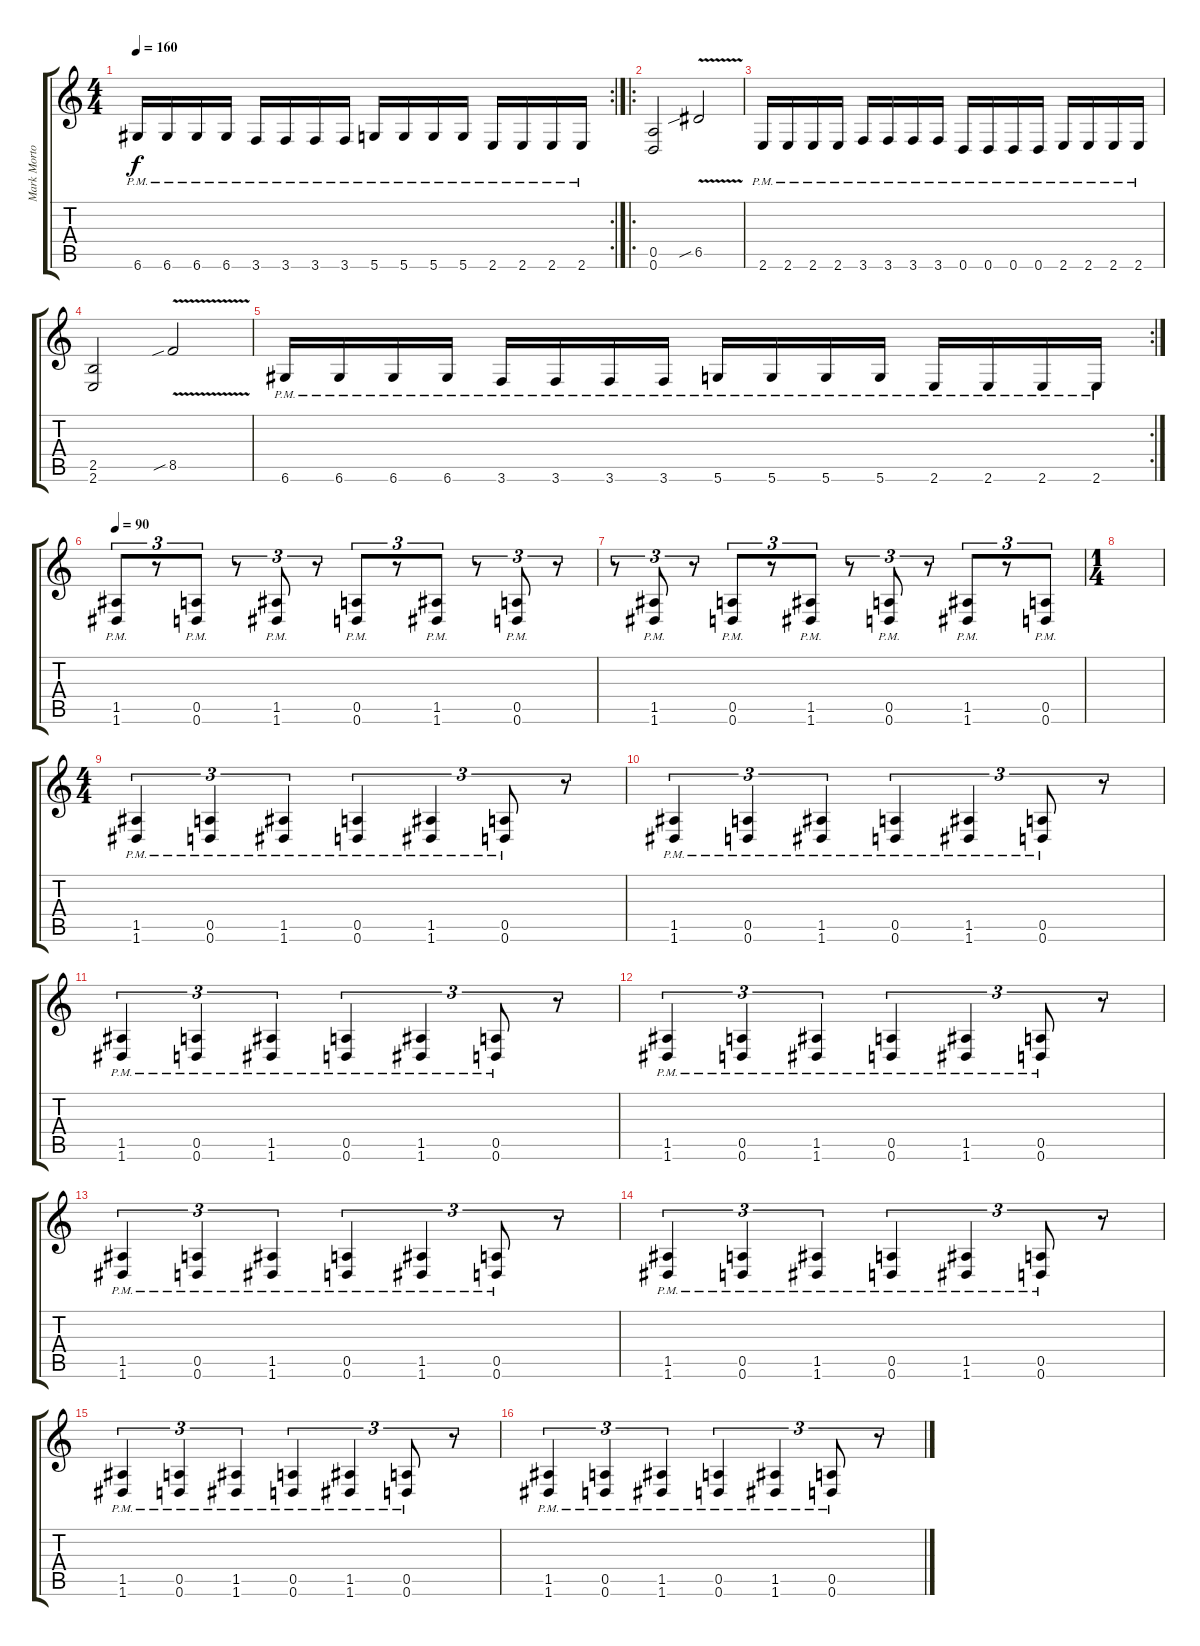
\track ("Mark Morton" "Mark Morto") {instrument distortionguitar}
\staff {score tabs}
\tuning (E4 B3 G3 D3 A2 D2) {hide}
\rc 2
\ts (4 4)
\tempo 160
\clef g2
\ks c
6.6{pm}.16{dy f} 6.6{pm}.16 6.6{pm}.16 6.6{pm}.16 3.6{pm}.16 3.6{pm}.16 3.6{pm}.16 3.6{pm}.16 5.6{pm}.16 5.6{pm}.16 5.6{pm}.16 5.6{pm}.16 2.6{pm}.16 2.6{pm}.16 2.6{pm}.16 2.6{pm}.16 |
\ro
(0.5 0.6).2 6.5{v sib}.2 |
2.6{pm}.16 2.6{pm}.16 2.6{pm}.16 2.6{pm}.16 3.6{pm}.16 3.6{pm}.16 3.6{pm}.16 3.6{pm}.16 0.6{pm}.16 0.6{pm}.16 0.6{pm}.16 0.6{pm}.16 2.6{pm}.16 2.6{pm}.16 2.6{pm}.16 2.6{pm}.16 |
(2.5 2.6).2 8.5{v sib}.2 |
\rc 2
6.6{pm}.16 6.6{pm}.16 6.6{pm}.16 6.6{pm}.16 3.6{pm}.16 3.6{pm}.16 3.6{pm}.16 3.6{pm}.16 5.6{pm}.16 5.6{pm}.16 5.6{pm}.16 5.6{pm}.16 2.6{pm}.16 2.6{pm}.16 2.6{pm}.16 2.6{pm}.16 |
\tempo 90
(1.5{pm} 1.6{pm}).8{tu (3 2)} r.8{tu (3 2)} (0.5{pm} 0.6{pm}).8{tu (3 2)} r.8{tu (3 2)} (1.5{pm} 1.6{pm}).8{tu (3 2)} r.8{tu (3 2)} (0.5{pm} 0.6{pm}).8{tu (3 2)} r.8{tu (3 2)} (1.5{pm} 1.6{pm}).8{tu (3 2)} r.8{tu (3 2)} (0.5{pm} 0.6{pm}).8{tu (3 2)} r.8{tu (3 2)} |
r.8{tu (3 2)} (1.5{pm} 1.6{pm}).8{tu (3 2)} r.8{tu (3 2)} (0.5{pm} 0.6{pm}).8{tu (3 2)} r.8{tu (3 2)} (1.5{pm} 1.6{pm}).8{tu (3 2)} r.8{tu (3 2)} (0.5{pm} 0.6{pm}).8{tu (3 2)} r.8{tu (3 2)} (1.5{pm} 1.6{pm}).8{tu (3 2)} r.8{tu (3 2)} (0.5{pm} 0.6{pm}).8{tu (3 2)} |
\ts (1 4)
|
\ts (4 4)
(1.5{pm} 1.6{pm}).4{tu (3 2)} (0.5{pm} 0.6{pm}).4{tu (3 2)} (1.5{pm} 1.6{pm}).4{tu (3 2)} (0.5{pm} 0.6{pm}).4{tu (3 2)} (1.5{pm} 1.6{pm}).4{tu (3 2)} (0.5{pm} 0.6{pm}).8{tu (3 2)} r.8{tu (3 2)} |
(1.5{pm} 1.6{pm}).4{tu (3 2)} (0.5{pm} 0.6{pm}).4{tu (3 2)} (1.5{pm} 1.6{pm}).4{tu (3 2)} (0.5{pm} 0.6{pm}).4{tu (3 2)} (1.5{pm} 1.6{pm}).4{tu (3 2)} (0.5{pm} 0.6{pm}).8{tu (3 2)} r.8{tu (3 2)} |
(1.5{pm} 1.6{pm}).4{tu (3 2)} (0.5{pm} 0.6{pm}).4{tu (3 2)} (1.5{pm} 1.6{pm}).4{tu (3 2)} (0.5{pm} 0.6{pm}).4{tu (3 2)} (1.5{pm} 1.6{pm}).4{tu (3 2)} (0.5{pm} 0.6{pm}).8{tu (3 2)} r.8{tu (3 2)} |
(1.5{pm} 1.6{pm}).4{tu (3 2)} (0.5{pm} 0.6{pm}).4{tu (3 2)} (1.5{pm} 1.6{pm}).4{tu (3 2)} (0.5{pm} 0.6{pm}).4{tu (3 2)} (1.5{pm} 1.6{pm}).4{tu (3 2)} (0.5{pm} 0.6{pm}).8{tu (3 2)} r.8{tu (3 2)} |
(1.5{pm} 1.6{pm}).4{tu (3 2)} (0.5{pm} 0.6{pm}).4{tu (3 2)} (1.5{pm} 1.6{pm}).4{tu (3 2)} (0.5{pm} 0.6{pm}).4{tu (3 2)} (1.5{pm} 1.6{pm}).4{tu (3 2)} (0.5{pm} 0.6{pm}).8{tu (3 2)} r.8{tu (3 2)} |
(1.5{pm} 1.6{pm}).4{tu (3 2)} (0.5{pm} 0.6{pm}).4{tu (3 2)} (1.5{pm} 1.6{pm}).4{tu (3 2)} (0.5{pm} 0.6{pm}).4{tu (3 2)} (1.5{pm} 1.6{pm}).4{tu (3 2)} (0.5{pm} 0.6{pm}).8{tu (3 2)} r.8{tu (3 2)} |
(1.5{pm} 1.6{pm}).4{tu (3 2)} (0.5{pm} 0.6{pm}).4{tu (3 2)} (1.5{pm} 1.6{pm}).4{tu (3 2)} (0.5{pm} 0.6{pm}).4{tu (3 2)} (1.5{pm} 1.6{pm}).4{tu (3 2)} (0.5{pm} 0.6{pm}).8{tu (3 2)} r.8{tu (3 2)} |
(1.5{pm} 1.6{pm}).4{tu (3 2)} (0.5{pm} 0.6{pm}).4{tu (3 2)} (1.5{pm} 1.6{pm}).4{tu (3 2)} (0.5{pm} 0.6{pm}).4{tu (3 2)} (1.5{pm} 1.6{pm}).4{tu (3 2)} (0.5{pm} 0.6{pm}).8{tu (3 2)} r.8{tu (3 2)}
